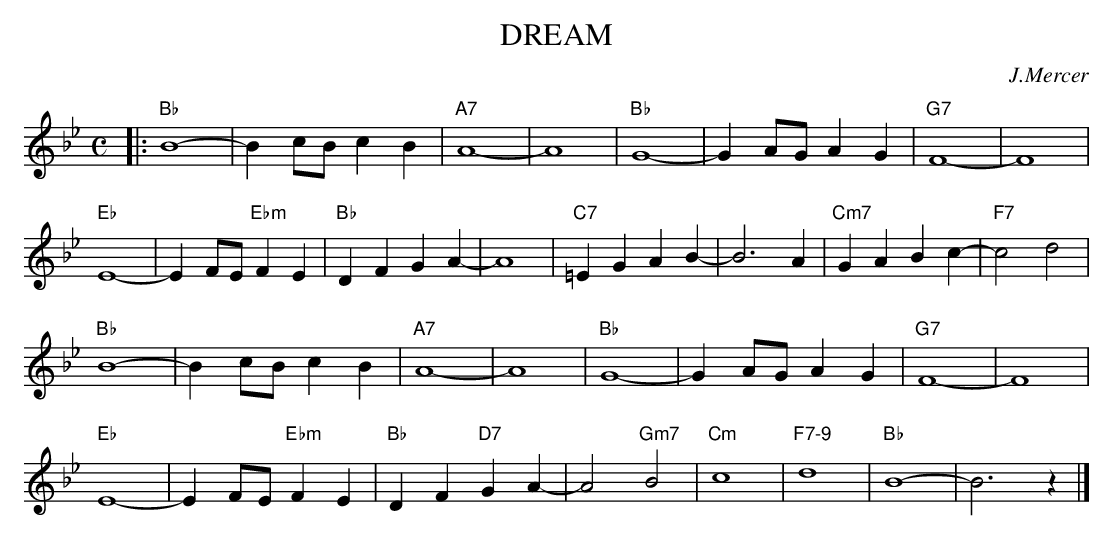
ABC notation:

X:1
T: DREAM
C: J.Mercer
M: C
L: 1/8
K: Bb
|:"Bb"B8- | B2cB c2B2 | "A7"A8- | A8 | "Bb"G8- | G2AG A2G2 | "G7"F8- | F8 |
  "Eb"E8- | E2FE "Ebm"F2E2 | "Bb"D2F2 G2A2- | A8 | "C7"=E2G2 A2B2- | B6 A2 | "Cm7"G2A2 B2c2- | "F7"c4 d4 |
  "Bb"B8- | B2cB c2B2 | "A7"A8- | A8 | "Bb"G8- | G2AG A2G2 | "G7"F8- | F8 |
  "Eb"E8- | E2FE "Ebm"F2E2 | "Bb"D2F2 "D7"G2A2- | A4 "Gm7"B4 | "Cm"c8 | "F7-9"d8 | "Bb"B8- | B6 z2 |]
